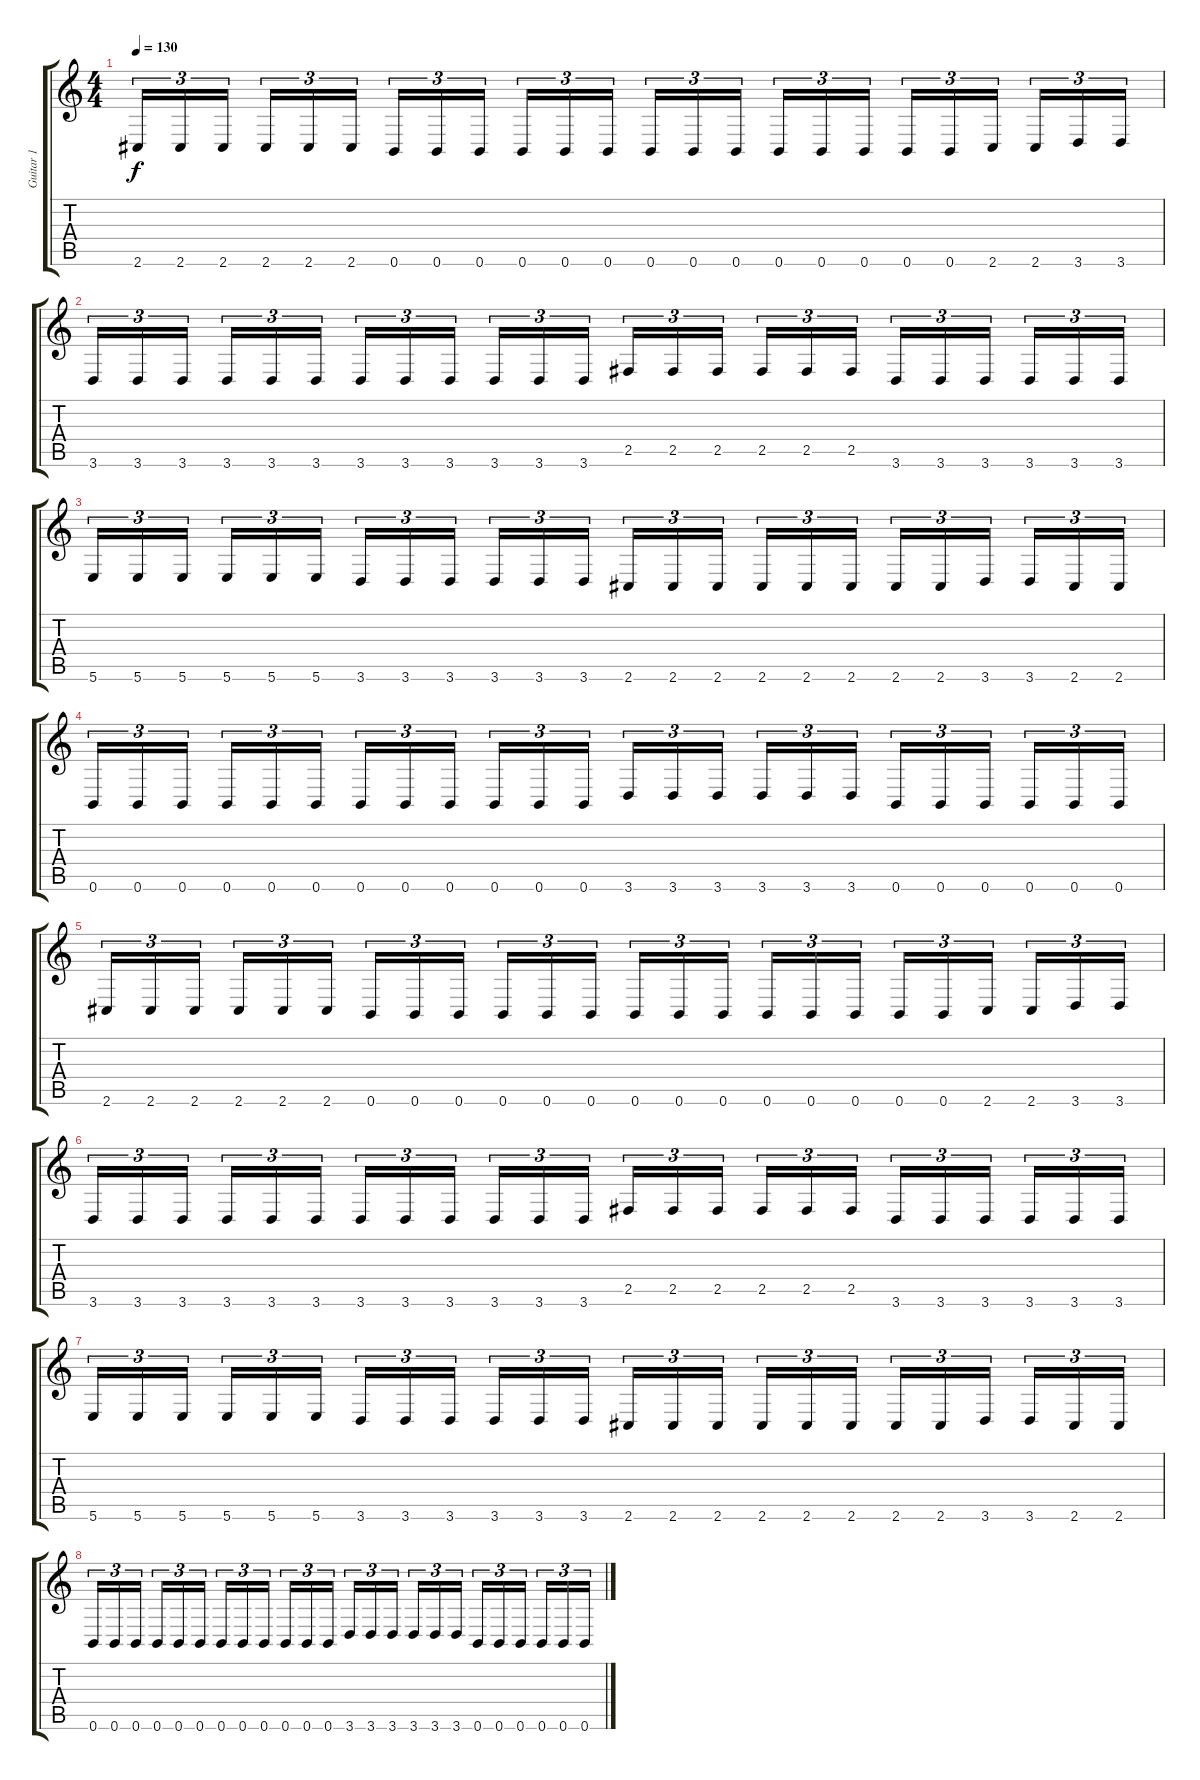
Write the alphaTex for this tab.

\track ("Guitar 1" "Guitar 1") {instrument distortionguitar}
\staff {score tabs}
\tuning (B3 Gb3 D3 A2 E2 B1) {hide}
\ts (4 4)
\tempo 130
\clef g2
\ks c
2.6.16{tu (3 2) dy f} 2.6.16{tu (3 2)} 2.6.16{tu (3 2) beam splitsecondary} 2.6.16{tu (3 2)} 2.6.16{tu (3 2)} 2.6.16{tu (3 2)} 0.6.16{tu (3 2)} 0.6.16{tu (3 2)} 0.6.16{tu (3 2) beam splitsecondary} 0.6.16{tu (3 2)} 0.6.16{tu (3 2)} 0.6.16{tu (3 2)} 0.6.16{tu (3 2)} 0.6.16{tu (3 2)} 0.6.16{tu (3 2) beam splitsecondary} 0.6.16{tu (3 2)} 0.6.16{tu (3 2)} 0.6.16{tu (3 2)} 0.6.16{tu (3 2)} 0.6.16{tu (3 2)} 2.6.16{tu (3 2) beam splitsecondary} 2.6.16{tu (3 2)} 3.6.16{tu (3 2)} 3.6.16{tu (3 2)} |
3.6.16{tu (3 2)} 3.6.16{tu (3 2)} 3.6.16{tu (3 2) beam splitsecondary} 3.6.16{tu (3 2)} 3.6.16{tu (3 2)} 3.6.16{tu (3 2)} 3.6.16{tu (3 2)} 3.6.16{tu (3 2)} 3.6.16{tu (3 2) beam splitsecondary} 3.6.16{tu (3 2)} 3.6.16{tu (3 2)} 3.6.16{tu (3 2)} 2.5.16{tu (3 2)} 2.5.16{tu (3 2)} 2.5.16{tu (3 2) beam splitsecondary} 2.5.16{tu (3 2)} 2.5.16{tu (3 2)} 2.5.16{tu (3 2)} 3.6.16{tu (3 2)} 3.6.16{tu (3 2)} 3.6.16{tu (3 2) beam splitsecondary} 3.6.16{tu (3 2)} 3.6.16{tu (3 2)} 3.6.16{tu (3 2)} |
5.6.16{tu (3 2)} 5.6.16{tu (3 2)} 5.6.16{tu (3 2) beam splitsecondary} 5.6.16{tu (3 2)} 5.6.16{tu (3 2)} 5.6.16{tu (3 2)} 3.6.16{tu (3 2)} 3.6.16{tu (3 2)} 3.6.16{tu (3 2) beam splitsecondary} 3.6.16{tu (3 2)} 3.6.16{tu (3 2)} 3.6.16{tu (3 2)} 2.6.16{tu (3 2)} 2.6.16{tu (3 2)} 2.6.16{tu (3 2) beam splitsecondary} 2.6.16{tu (3 2)} 2.6.16{tu (3 2)} 2.6.16{tu (3 2)} 2.6.16{tu (3 2)} 2.6.16{tu (3 2)} 3.6.16{tu (3 2) beam splitsecondary} 3.6.16{tu (3 2)} 2.6.16{tu (3 2)} 2.6.16{tu (3 2)} |
0.6.16{tu (3 2)} 0.6.16{tu (3 2)} 0.6.16{tu (3 2) beam splitsecondary} 0.6.16{tu (3 2)} 0.6.16{tu (3 2)} 0.6.16{tu (3 2)} 0.6.16{tu (3 2)} 0.6.16{tu (3 2)} 0.6.16{tu (3 2) beam splitsecondary} 0.6.16{tu (3 2)} 0.6.16{tu (3 2)} 0.6.16{tu (3 2)} 3.6.16{tu (3 2)} 3.6.16{tu (3 2)} 3.6.16{tu (3 2) beam splitsecondary} 3.6.16{tu (3 2)} 3.6.16{tu (3 2)} 3.6.16{tu (3 2)} 0.6.16{tu (3 2)} 0.6.16{tu (3 2)} 0.6.16{tu (3 2) beam splitsecondary} 0.6.16{tu (3 2)} 0.6.16{tu (3 2)} 0.6.16{tu (3 2)} |
2.6.16{tu (3 2)} 2.6.16{tu (3 2)} 2.6.16{tu (3 2) beam splitsecondary} 2.6.16{tu (3 2)} 2.6.16{tu (3 2)} 2.6.16{tu (3 2)} 0.6.16{tu (3 2)} 0.6.16{tu (3 2)} 0.6.16{tu (3 2) beam splitsecondary} 0.6.16{tu (3 2)} 0.6.16{tu (3 2)} 0.6.16{tu (3 2)} 0.6.16{tu (3 2)} 0.6.16{tu (3 2)} 0.6.16{tu (3 2) beam splitsecondary} 0.6.16{tu (3 2)} 0.6.16{tu (3 2)} 0.6.16{tu (3 2)} 0.6.16{tu (3 2)} 0.6.16{tu (3 2)} 2.6.16{tu (3 2) beam splitsecondary} 2.6.16{tu (3 2)} 3.6.16{tu (3 2)} 3.6.16{tu (3 2)} |
3.6.16{tu (3 2)} 3.6.16{tu (3 2)} 3.6.16{tu (3 2) beam splitsecondary} 3.6.16{tu (3 2)} 3.6.16{tu (3 2)} 3.6.16{tu (3 2)} 3.6.16{tu (3 2)} 3.6.16{tu (3 2)} 3.6.16{tu (3 2) beam splitsecondary} 3.6.16{tu (3 2)} 3.6.16{tu (3 2)} 3.6.16{tu (3 2)} 2.5.16{tu (3 2)} 2.5.16{tu (3 2)} 2.5.16{tu (3 2) beam splitsecondary} 2.5.16{tu (3 2)} 2.5.16{tu (3 2)} 2.5.16{tu (3 2)} 3.6.16{tu (3 2)} 3.6.16{tu (3 2)} 3.6.16{tu (3 2) beam splitsecondary} 3.6.16{tu (3 2)} 3.6.16{tu (3 2)} 3.6.16{tu (3 2)} |
5.6.16{tu (3 2)} 5.6.16{tu (3 2)} 5.6.16{tu (3 2) beam splitsecondary} 5.6.16{tu (3 2)} 5.6.16{tu (3 2)} 5.6.16{tu (3 2)} 3.6.16{tu (3 2)} 3.6.16{tu (3 2)} 3.6.16{tu (3 2) beam splitsecondary} 3.6.16{tu (3 2)} 3.6.16{tu (3 2)} 3.6.16{tu (3 2)} 2.6.16{tu (3 2)} 2.6.16{tu (3 2)} 2.6.16{tu (3 2) beam splitsecondary} 2.6.16{tu (3 2)} 2.6.16{tu (3 2)} 2.6.16{tu (3 2)} 2.6.16{tu (3 2)} 2.6.16{tu (3 2)} 3.6.16{tu (3 2) beam splitsecondary} 3.6.16{tu (3 2)} 2.6.16{tu (3 2)} 2.6.16{tu (3 2)} |
0.6.16{tu (3 2)} 0.6.16{tu (3 2)} 0.6.16{tu (3 2) beam splitsecondary} 0.6.16{tu (3 2)} 0.6.16{tu (3 2)} 0.6.16{tu (3 2)} 0.6.16{tu (3 2)} 0.6.16{tu (3 2)} 0.6.16{tu (3 2) beam splitsecondary} 0.6.16{tu (3 2)} 0.6.16{tu (3 2)} 0.6.16{tu (3 2)} 3.6.16{tu (3 2)} 3.6.16{tu (3 2)} 3.6.16{tu (3 2) beam splitsecondary} 3.6.16{tu (3 2)} 3.6.16{tu (3 2)} 3.6.16{tu (3 2)} 0.6.16{tu (3 2)} 0.6.16{tu (3 2)} 0.6.16{tu (3 2) beam splitsecondary} 0.6.16{tu (3 2)} 0.6.16{tu (3 2)} 0.6.16{tu (3 2)}
